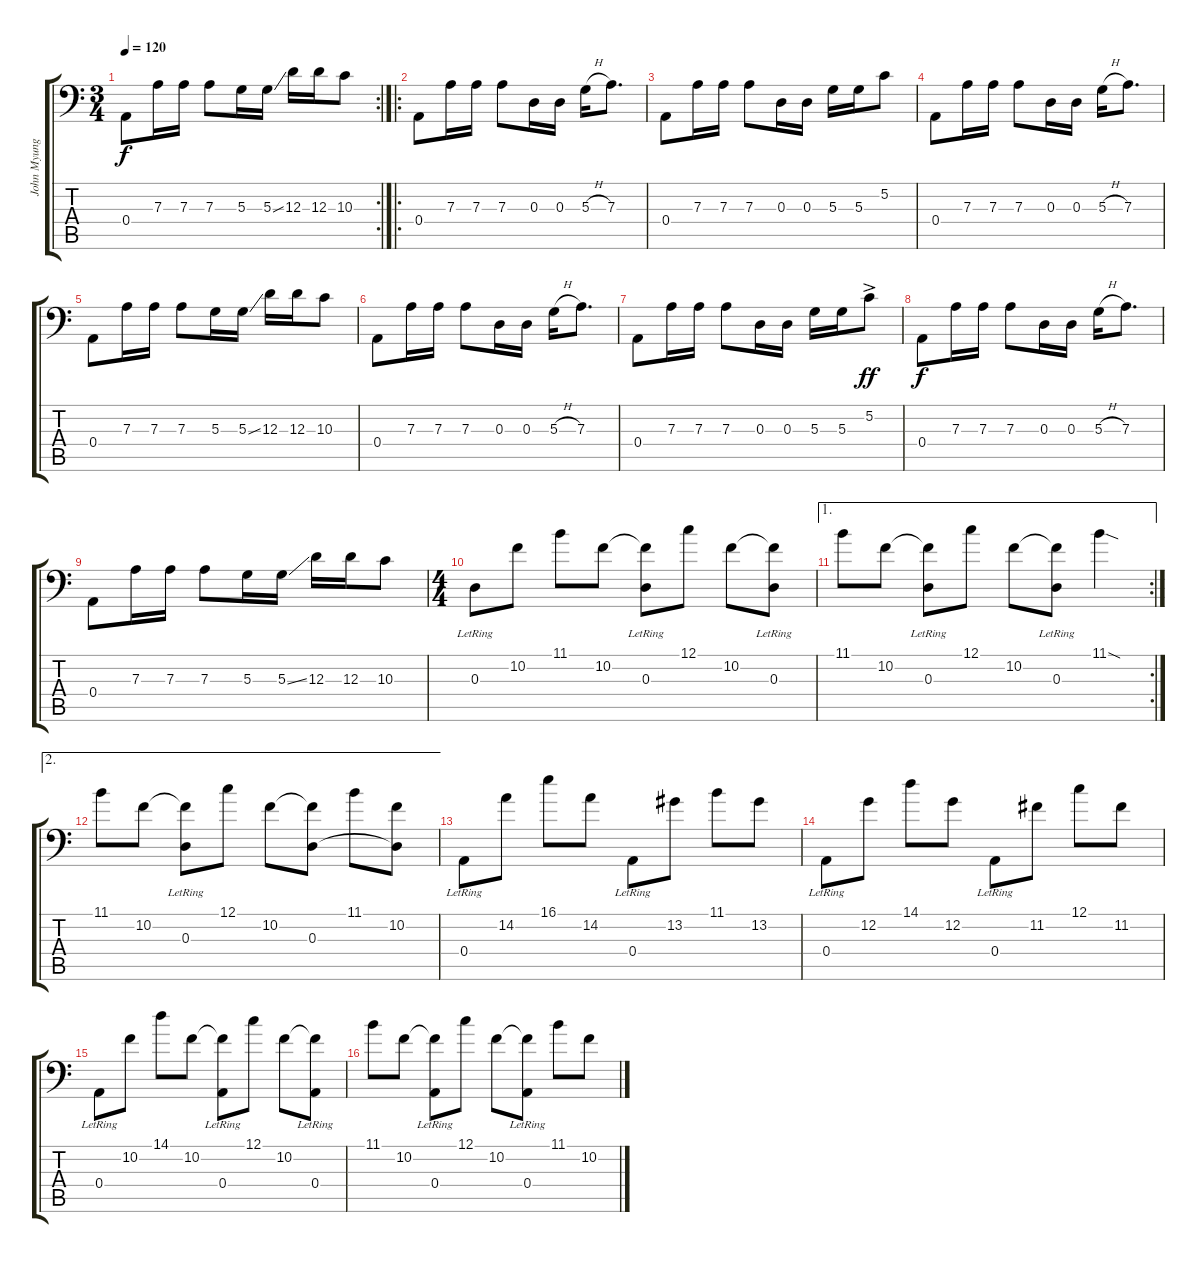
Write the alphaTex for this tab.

\track ("John Myung" "John Myung") {instrument electricbassfinger}
\staff {score tabs}
\tuning (C3 G2 D2 A1 E1 B0) {hide}
\rc 2
\ts (3 4)
\tempo 120
\clef f4
\ks c
0.4.8{dy f} 7.3.16 7.3.16 7.3.8 5.3.16 5.3{ss}.16 12.3.16 12.3.16 10.3.8 |
\ro
0.4.8 7.3.16 7.3.16 7.3.8 0.3.16 0.3.16 5.3{h}.16 7.3.8{d} |
0.4.8 7.3.16 7.3.16 7.3.8 0.3.16 0.3.16 5.3.16 5.3.16 5.2.8 |
0.4.8 7.3.16 7.3.16 7.3.8 0.3.16 0.3.16 5.3{h}.16 7.3.8{d} |
0.4.8 7.3.16 7.3.16 7.3.8 5.3.16 5.3{ss}.16 12.3.16 12.3.16 10.3.8 |
0.4.8 7.3.16 7.3.16 7.3.8 0.3.16 0.3.16 5.3{h}.16 7.3.8{d} |
0.4.8 7.3.16 7.3.16 7.3.8 0.3.16 0.3.16 5.3.16 5.3.16 5.2{ac}.8{dy ff} |
0.4.8{dy f} 7.3.16 7.3.16 7.3.8 0.3.16 0.3.16 5.3{h}.16 7.3.8{d} |
0.4.8 7.3.16 7.3.16 7.3.8 5.3.16 5.3{ss}.16 12.3.16 12.3.16 10.3.8 |
\ts (4 4)
0.3{lr}.8 10.2.8 11.1.8 10.2.8 (10.2{t} 0.3{lr}).8 12.1.8 10.2.8 (10.2{t} 0.3{lr}).8 |
\ae 1
\rc 2
11.1.8 10.2.8 (10.2{t} 0.3{lr}).8 12.1.8 10.2.8 (10.2{t} 0.3{lr}).8 11.1{sod}.4 |
\ae 2
11.1.8 10.2.8 (10.2{t} 0.3{lr}).8 12.1.8 10.2.8 (10.2{t} 0.3).8 11.1.8 (10.2 0.3{t}).8 |
0.4{lr}.8 14.2.8 16.1.8 14.2.8 0.4{lr}.8 13.2.8 11.1.8 13.2.8 |
0.4{lr}.8 12.2.8 14.1.8 12.2.8 0.4{lr}.8 11.2.8 12.1.8 11.2.8 |
0.4{lr}.8 10.2.8 14.1.8 10.2.8 (10.2{t} 0.4{lr}).8 12.1.8 10.2.8 (10.2{t} 0.4{lr}).8 |
11.1.8 10.2.8 (10.2{t} 0.4{lr}).8 12.1.8 10.2.8 (10.2{t} 0.4{lr}).8 11.1.8 10.2.8
